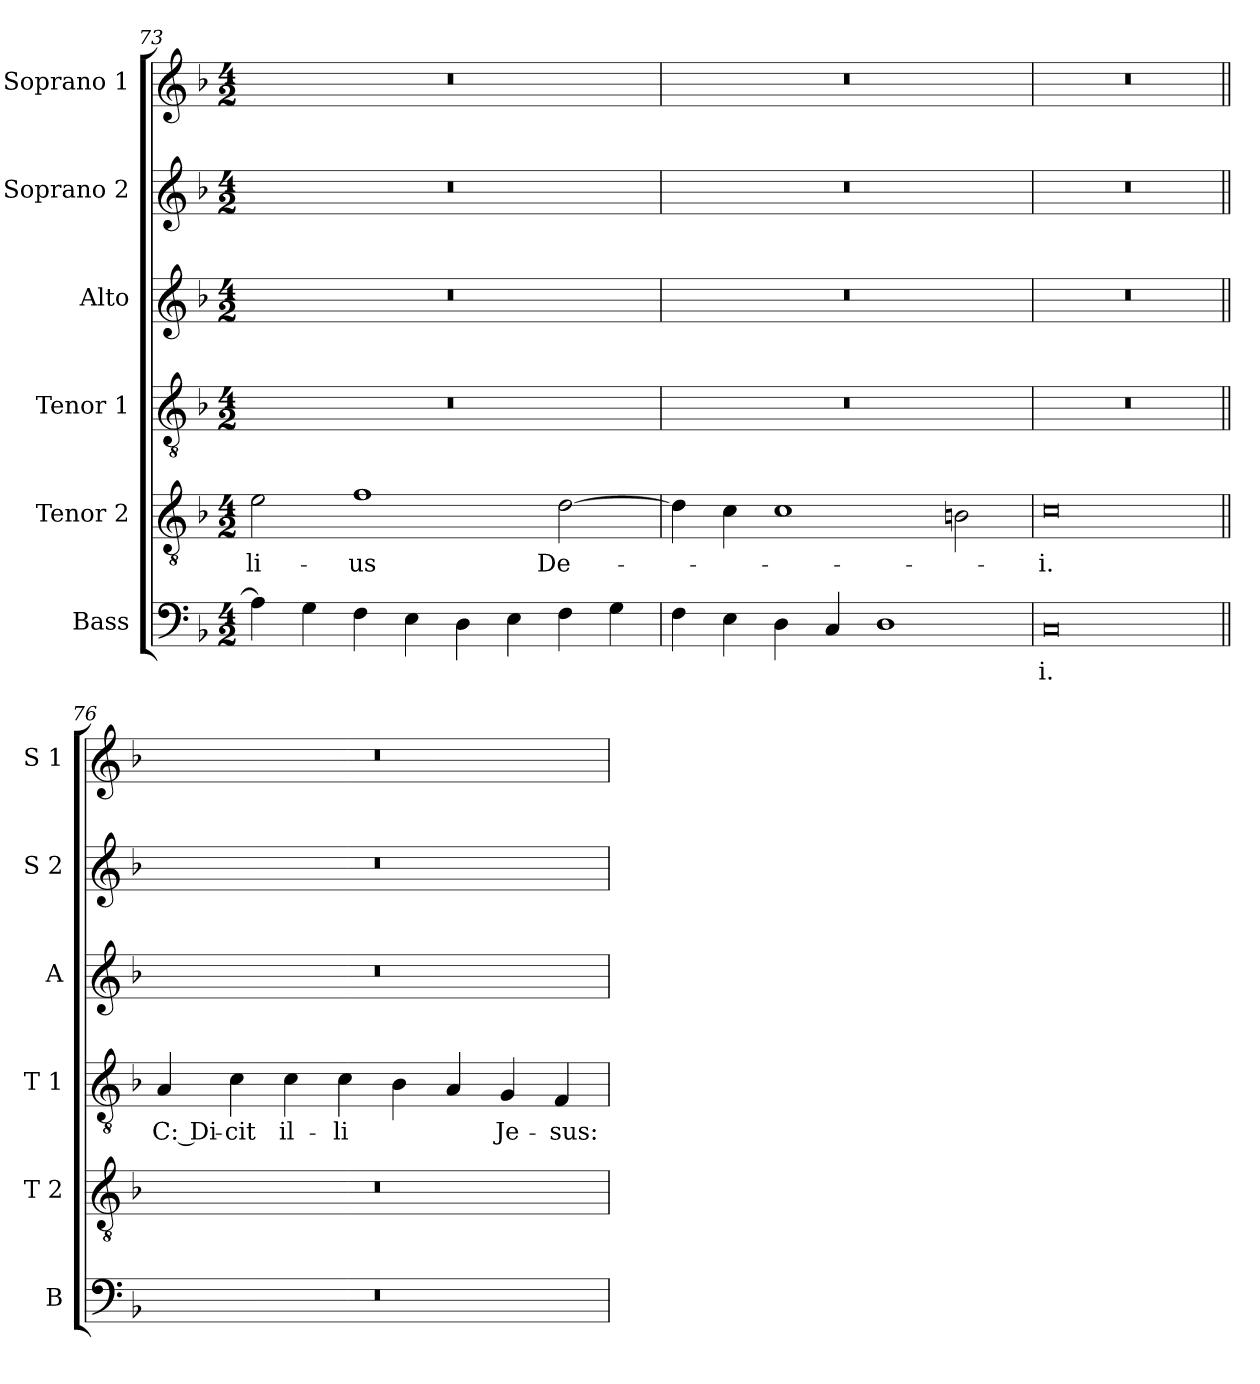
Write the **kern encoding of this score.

**kern	**text	**kern	**text	**kern	**text	**kern	**kern	**kern
*part6	*part6	*part5	*part5	*part4	*part4	*part3	*part2	*part1
*staff6	*staff6	*staff5	*staff5	*staff4	*staff4	*staff3	*staff2	*staff1
*I"Bass	*	*I"Tenor 2	*	*I"Tenor 1	*	*I"Alto	*I"Soprano 2	*I"Soprano 1
*I'B	*	*I'T 2	*	*I'T 1	*	*I'A	*I'S 2	*I'S 1
*clefF4	*	*clefGv2	*	*clefGv2	*	*clefG2	*clefG2	*clefG2
*k[b-]	*	*k[b-]	*	*k[b-]	*	*k[b-]	*k[b-]	*k[b-]
*F:	*	*F:	*	*F:	*	*F:	*F:	*F:
*M4/2	*	*M4/2	*	*M4/2	*	*M4/2	*M4/2	*M4/2
=73	=73	=73	=73	=73	=73	=73	=73	=73
!	!	!	!LO:LY:b	!	!	!	!	!
4A\]	.	2e\	-li-	0r	.	0r	0r	0r
4G\	.	.	.	.	.	.	.	.
!	!	!	!LO:LY:b	!	!	!	!	!
4F\	.	1f	-us	.	.	.	.	.
4E\	.	.	.	.	.	.	.	.
4D\	.	.	.	.	.	.	.	.
4E\	.	.	.	.	.	.	.	.
!	!	!	!LO:LY:b	!	!	!	!	!
4F\	.	[2d\	De-	.	.	.	.	.
4G\	.	.	.	.	.	.	.	.
=74	=74	=74	=74	=74	=74	=74	=74	=74
4F\	.	4d\]	.	0r	.	0r	0r	0r
4E\	.	4c\	.	.	.	.	.	.
4D\	.	1c	.	.	.	.	.	.
4C/	.	.	.	.	.	.	.	.
1D	.	.	.	.	.	.	.	.
.	.	2Bn\	.	.	.	.	.	.
!!LO:LB:g=z
=75	=75	=75	=75	=75	=75	=75	=75	=75
!	!LO:LY:b	!	!	!	!	!	!	!
!	!	!	!LO:LY:b	!	!	!	!	!
0C	-i.	0c	-i.	0r	.	0r	0r	0r
=76||	=76||	=76||	=76||	=76||	=76||	=76||	=76||	=76||
!	!	!	!	!	!LO:LY:b	!	!	!
0r	.	0r	.	4A/	C: Di-	0r	0r	0r
!	!	!	!	!	!LO:LY:b	!	!	!
.	.	.	.	4c\	-cit	.	.	.
!	!	!	!	!	!LO:LY:b	!	!	!
.	.	.	.	4c\	il-	.	.	.
!	!	!	!	!	!LO:LY:b	!	!	!
.	.	.	.	4c\	-li	.	.	.
.	.	.	.	4B-i\	.	.	.	.
.	.	.	.	4A/	.	.	.	.
!	!	!	!	!	!LO:LY:b	!	!	!
.	.	.	.	4G/	Je-	.	.	.
!	!	!	!	!	!LO:LY:b	!	!	!
.	.	.	.	4F/	-sus:	.	.	.
=	=	=	=	=	=	=	=	=
*-	*-	*-	*-	*-	*-	*-	*-	*-
